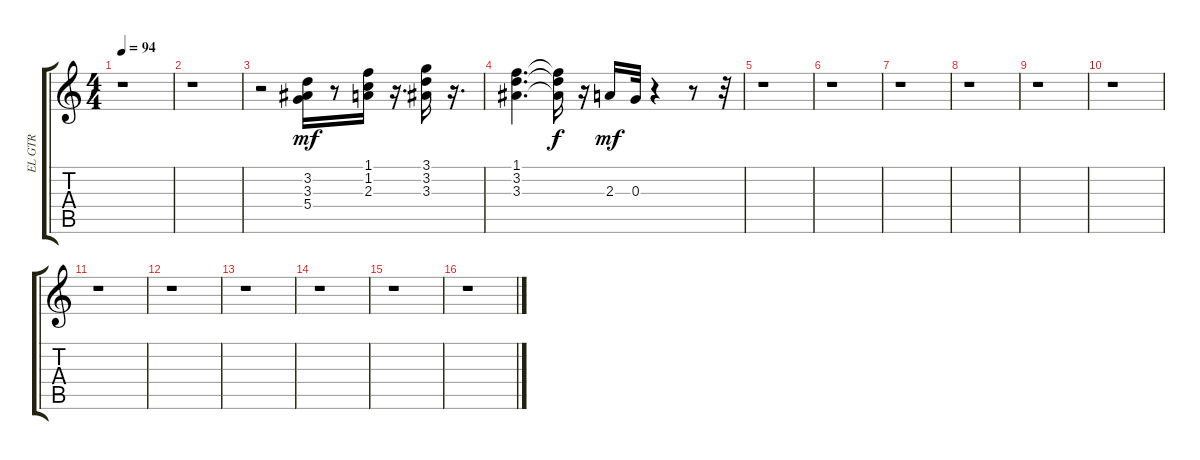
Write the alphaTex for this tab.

\track ("EL GTR" "EL GTR") {instrument electricguitarjazz}
\staff {score tabs}
\tuning (E4 B3 G3 D3 A2 E2) {hide}
\ts (4 4)
\tempo 94
\clef g2
\ks c
r.1{dy mf} |
r.1 |
r.2 (3.2 3.3 5.4).16 r.8 (1.1 1.2 2.3).16 r.16{d} (3.1 3.2 3.3).16 r.16{d} |
(1.1 3.2 3.3).4{d} (1.1{t} 3.2{t} 3.3{t}).16{dy f} r.16 2.3.16{dy mf} 0.3.32 r.4 r.8 r.32 |
r.1 |
r.1 |
r.1 |
r.1 |
r.1 |
r.1 |
r.1 |
r.1 |
r.1 |
r.1 |
r.1 |
r.1
